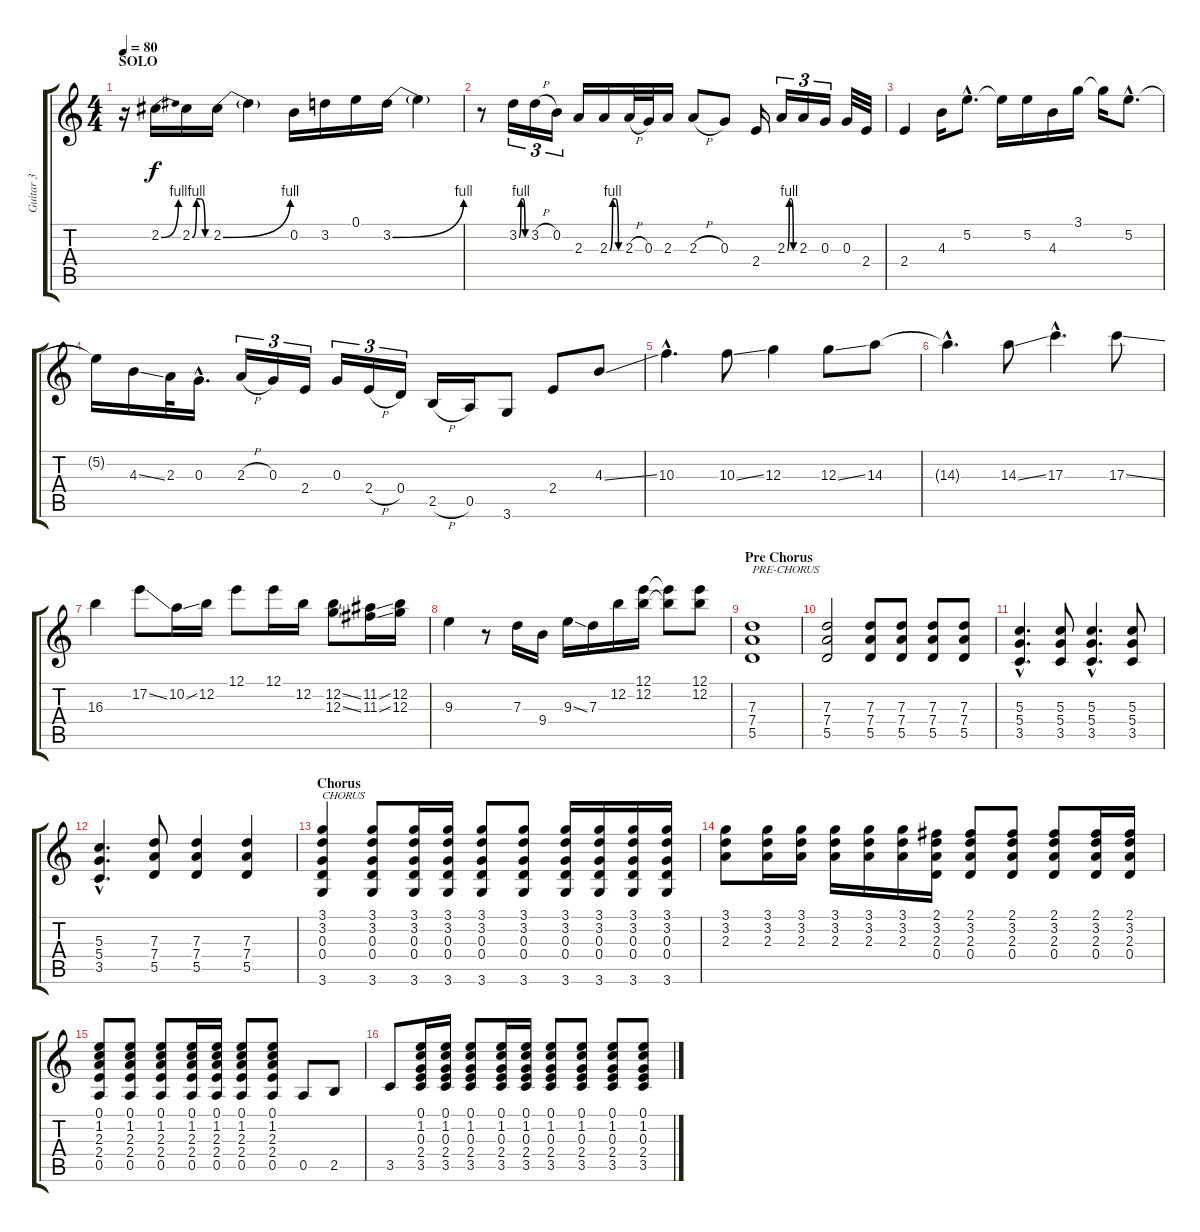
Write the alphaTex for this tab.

\track ("Guitar 3" "Guitar 3") {instrument distortionguitar}
\staff {score tabs}
\tuning (E4 B3 G3 D3 A2 E2) {hide}
\ts (4 4)
\section ("" "SOLO")
\tempo 80
\clef g2
\ks c
r.16{dy f} 2.2{be (bend 0 0 60 4)}.16 2.2{be (custom 0 0 15 4 30 4 45 0 60 0)}.16 2.2{be (bend 0 0 60 4)}.16 2.2{t}.4 0.2.16 3.2.16 0.1.16 3.2{be (bend 0 0 60 4)}.16 3.2{t}.4 |
r.8 3.2{be (custom 0 0 15 4 30 4 45 0 60 0)}.16{tu (3 2)} 3.2{h}.16{tu (3 2)} 0.2.16{tu (3 2)} 2.3.16 2.3{be (custom 0 0 15 4 30 4 45 0 60 0)}.16 2.3{h}.32 0.3.32 2.3.16 2.3{h}.8 0.3.8 2.4.16 2.3{be (custom 0 0 15 4 30 4 45 0 60 0)}.16{tu (3 2)} 2.3.16{tu (3 2)} 0.3.16{tu (3 2)} 0.3.32 2.4.32 |
2.4.4 4.3.16 5.2{hac}.8{d} 5.2{t}.16 5.2.16 4.3.16 3.1.16 3.1{t}.16 5.2{hac}.8{d} |
5.2{t}.16 4.3{ss}.16 2.3.32 0.3{hac}.16{d} 2.3{h}.16{tu (3 2)} 0.3.16{tu (3 2)} 2.4.16{tu (3 2)} 0.3.16{tu (3 2)} 2.4{h}.16{tu (3 2)} 0.4.16{tu (3 2)} 2.5{h}.16 0.5.16 3.6.8 2.4.8 4.3{ss}.8 |
10.3{hac}.4{d} 10.3{ss}.8 12.3.4 12.3{ss}.8 14.3.8 |
14.3{hac t}.4{d} 14.3{ss}.8 17.3{hac}.4{d} 17.3{ss}.8 |
16.3.4 17.2{ss}.8 10.2{ss}.16 12.2.16 12.1.8 12.1.16 12.2.16 (12.2{ss} 12.3{ss}).8 (11.2{ss} 11.3{ss}).16 (12.2 12.3).16 |
9.3.4 r.8 7.3.16 9.4.16 9.3{ss}.16 7.3.16 12.2.16 (12.1 12.2).16 (12.1{t} 12.2{t}).8 (12.1 12.2).8 |
\section ("" "Pre Chorus")
(7.3 7.4 5.5).1{txt "PRE-CHORUS"} |
(7.3 7.4 5.5).2 (7.3 7.4 5.5).8 (7.3 7.4 5.5).8 (7.3 7.4 5.5).8 (7.3 7.4 5.5).8 |
(5.3{hac} 5.4{hac} 3.5{hac}).4{d} (5.3 5.4 3.5).8 (5.3{hac} 5.4{hac} 3.5{hac}).4{d} (5.3 5.4 3.5).8 |
(5.3{hac} 5.4{hac} 3.5{hac}).4{d} (7.3 7.4 5.5).8 (7.3 7.4 5.5).4 (7.3 7.4 5.5).4 |
\section ("" "Chorus")
(3.1 3.2 0.3 0.4 3.6).4{txt "CHORUS"} (3.1 3.2 0.3 0.4 3.6).8 (3.1 3.2 0.3 0.4 3.6).16 (3.1 3.2 0.3 0.4 3.6).16 (3.1 3.2 0.3 0.4 3.6).8 (3.1 3.2 0.3 0.4 3.6).8 (3.1 3.2 0.3 0.4 3.6).16 (3.1 3.2 0.3 0.4 3.6).16 (3.1 3.2 0.3 0.4 3.6).16 (3.1 3.2 0.3 0.4 3.6).16 |
(3.1 3.2 2.3).8 (3.1 3.2 2.3).16 (3.1 3.2 2.3).16 (3.1 3.2 2.3).16 (3.1 3.2 2.3).16 (3.1 3.2 2.3).16 (2.1 3.2 2.3 0.4).16 (2.1 3.2 2.3 0.4).8 (2.1 3.2 2.3 0.4).8 (2.1 3.2 2.3 0.4).8 (2.1 3.2 2.3 0.4).16 (2.1 3.2 2.3 0.4).16 |
(0.1 1.2 2.3 2.4 0.5).8 (0.1 1.2 2.3 2.4 0.5).8 (0.1 1.2 2.3 2.4 0.5).8 (0.1 1.2 2.3 2.4 0.5).16 (0.1 1.2 2.3 2.4 0.5).16 (0.1 1.2 2.3 2.4 0.5).8 (0.1 1.2 2.3 2.4 0.5).8 0.5.8 2.5.8 |
3.5.8 (0.1 1.2 0.3 2.4 3.5).16 (0.1 1.2 0.3 2.4 3.5).16 (0.1 1.2 0.3 2.4 3.5).8 (0.1 1.2 0.3 2.4 3.5).16 (0.1 1.2 0.3 2.4 3.5).16 (0.1 1.2 0.3 2.4 3.5).8 (0.1 1.2 0.3 2.4 3.5).8 (0.1 1.2 0.3 2.4 3.5).8 (0.1 1.2 0.3 2.4 3.5).8
